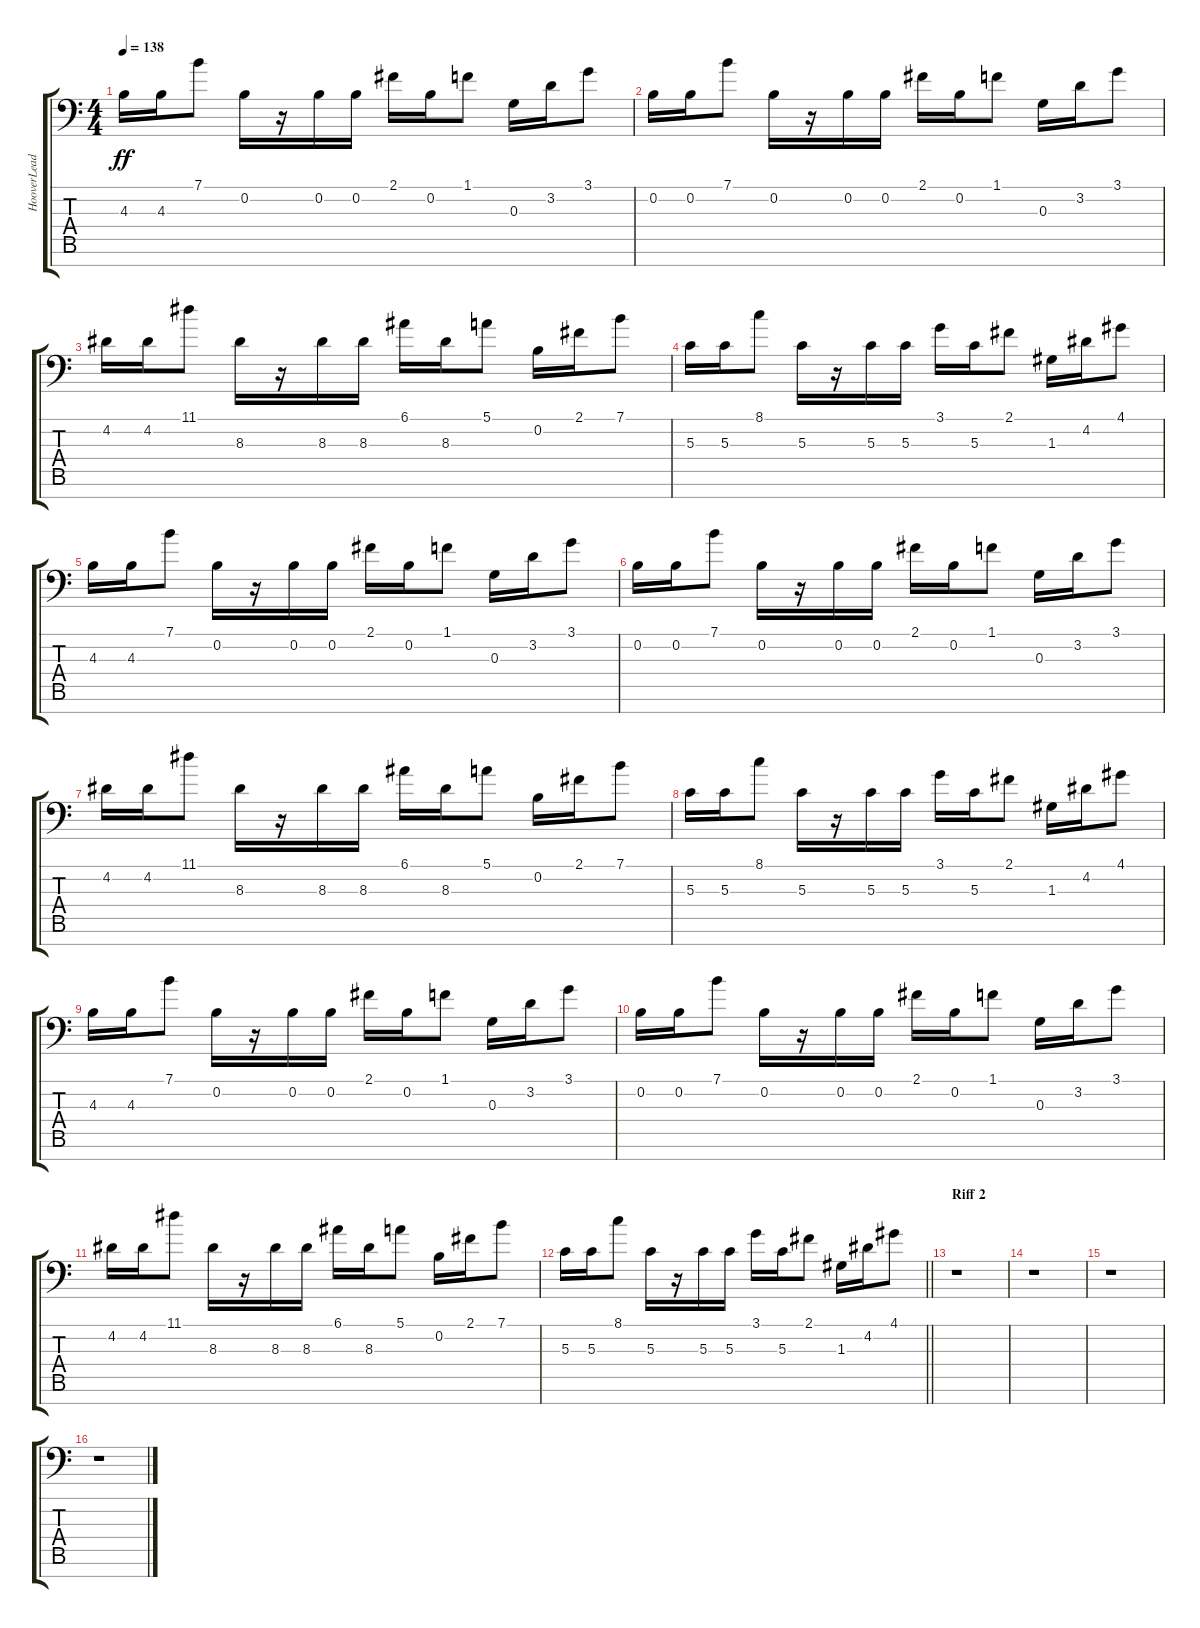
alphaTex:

\track ("HooverLead" "HooverLead") {instrument lead4chiff}
\staff {score tabs}
\tuning (E4 B3 G3 D3 A2 E2 C-1) {hide}
\ts (4 4)
\tempo 138
\clef f4
\ks c
4.3.16{dy ff} 4.3.16 7.1.8 0.2.16 r.16 0.2.16 0.2.16 2.1.16 0.2.16 1.1.8 0.3.16 3.2.16 3.1.8 |
0.2.16 0.2.16 7.1.8 0.2.16 r.16 0.2.16 0.2.16 2.1.16 0.2.16 1.1.8 0.3.16 3.2.16 3.1.8 |
4.2.16 4.2.16 11.1.8 8.3.16 r.16 8.3.16 8.3.16 6.1.16 8.3.16 5.1.8 0.2.16 2.1.16 7.1.8 |
5.3.16 5.3.16 8.1.8 5.3.16 r.16 5.3.16 5.3.16 3.1.16 5.3.16 2.1.8 1.3.16 4.2.16 4.1.8 |
4.3.16 4.3.16 7.1.8 0.2.16 r.16 0.2.16 0.2.16 2.1.16 0.2.16 1.1.8 0.3.16 3.2.16 3.1.8 |
0.2.16 0.2.16 7.1.8 0.2.16 r.16 0.2.16 0.2.16 2.1.16 0.2.16 1.1.8 0.3.16 3.2.16 3.1.8 |
4.2.16 4.2.16 11.1.8 8.3.16 r.16 8.3.16 8.3.16 6.1.16 8.3.16 5.1.8 0.2.16 2.1.16 7.1.8 |
5.3.16 5.3.16 8.1.8 5.3.16 r.16 5.3.16 5.3.16 3.1.16 5.3.16 2.1.8 1.3.16 4.2.16 4.1.8 |
4.3.16 4.3.16 7.1.8 0.2.16 r.16 0.2.16 0.2.16 2.1.16 0.2.16 1.1.8 0.3.16 3.2.16 3.1.8 |
0.2.16 0.2.16 7.1.8 0.2.16 r.16 0.2.16 0.2.16 2.1.16 0.2.16 1.1.8 0.3.16 3.2.16 3.1.8 |
4.2.16 4.2.16 11.1.8 8.3.16 r.16 8.3.16 8.3.16 6.1.16 8.3.16 5.1.8 0.2.16 2.1.16 7.1.8 |
\barLineRight lightlight
5.3.16 5.3.16 8.1.8 5.3.16 r.16 5.3.16 5.3.16 3.1.16 5.3.16 2.1.8 1.3.16 4.2.16 4.1.8 |
\section ("" "Riff 2")
r.1 |
r.1 |
r.1 |
r.1
